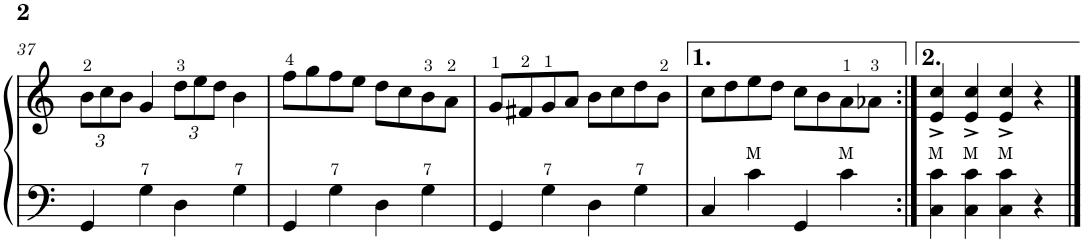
**kern	**kern
*part1	*part1
*staff2	*staff1
*I"Accordion	*
*I'Acc.	*
!!LO:PB:g=z
*clefF4	*clefG2
*k[]	*k[]
*M2/2	*M2/2
*met(c|)	*met(c|)
*	*Xbrackettup
=37	=37
4GG/	12b\L
.	12cc\
.	12b\J
4G\	4g/
4D\	12dd\L
.	12ee\
.	12dd\J
4G\	4b\
=38	=38
4GG/	8ff\L
.	8gg\
4G\	8ff\
.	8ee\J
4D\	8dd\L
.	8cc\
4G\	8b\
.	8a\J
=39	=39
4GG/	8g/L
.	8f#X/
4G\	8g/
.	8a/J
4D\	8b\L
.	8cc\
4G\	8dd\
.	8b\J
=40	=40
4C/	8cc\L
.	8dd\
4c\	8ee\
.	8dd\J
4GG/	8cc\L
.	8b\
4c\	8a\
.	8a-X\J
=41:|!	=41:|!
4C\ 4c\	4e/^ 4cc/^
4C\ 4c\	4e/^ 4cc/^
4C\ 4c\	4e/^ 4cc/^
4r	4r
==	==
*-	*-
